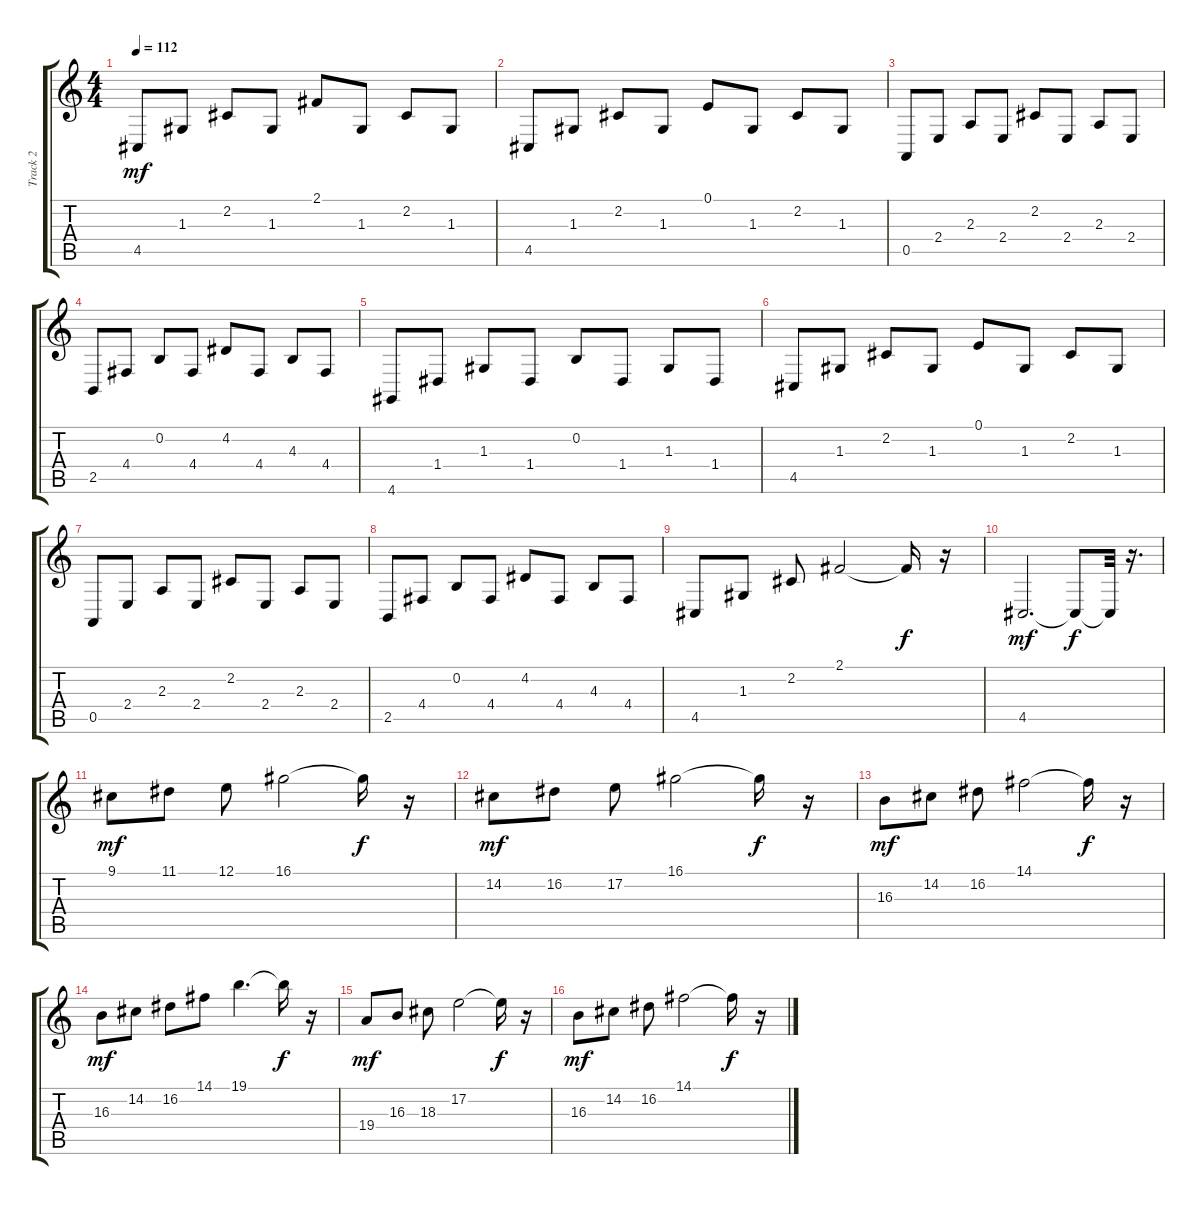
\track ("Track 2" "Track 2") {instrument acousticgrandpiano}
\staff {score tabs}
\tuning (E4 B3 G3 D3 A2 E2) {hide}
\ts (4 4)
\tempo 112
\clef g2
\ks c
4.5.8{dy mf} 1.3.8 2.2.8 1.3.8 2.1.8 1.3.8 2.2.8 1.3.8 |
4.5.8 1.3.8 2.2.8 1.3.8 0.1.8 1.3.8 2.2.8 1.3.8 |
0.5.8 2.4.8 2.3.8 2.4.8 2.2.8 2.4.8 2.3.8 2.4.8 |
2.5.8 4.4.8 0.2.8 4.4.8 4.2.8 4.4.8 4.3.8 4.4.8 |
4.6.8 1.4.8 1.3.8 1.4.8 0.2.8 1.4.8 1.3.8 1.4.8 |
4.5.8 1.3.8 2.2.8 1.3.8 0.1.8 1.3.8 2.2.8 1.3.8 |
0.5.8 2.4.8 2.3.8 2.4.8 2.2.8 2.4.8 2.3.8 2.4.8 |
2.5.8 4.4.8 0.2.8 4.4.8 4.2.8 4.4.8 4.3.8 4.4.8 |
4.5.8 1.3.8 2.2.8 2.1.2 2.1{t}.16{dy f} r.16 |
4.5.2{d dy mf} 4.5{t}.8{dy f} 4.5{t}.32 r.16{d} |
9.1.8{dy mf} 11.1.8 12.1.8 16.1.2 16.1{t}.16{dy f} r.16 |
14.2.8{dy mf} 16.2.8 17.2.8 16.1.2 16.1{t}.16{dy f} r.16 |
16.3.8{dy mf} 14.2.8 16.2.8 14.1.2 14.1{t}.16{dy f} r.16 |
16.3.8{dy mf} 14.2.8 16.2.8 14.1.8 19.1.4{d} 19.1{t}.16{dy f} r.16 |
19.4.8{dy mf} 16.3.8 18.3.8 17.2.2 17.2{t}.16{dy f} r.16 |
16.3.8{dy mf} 14.2.8 16.2.8 14.1.2 14.1{t}.16{dy f} r.16
